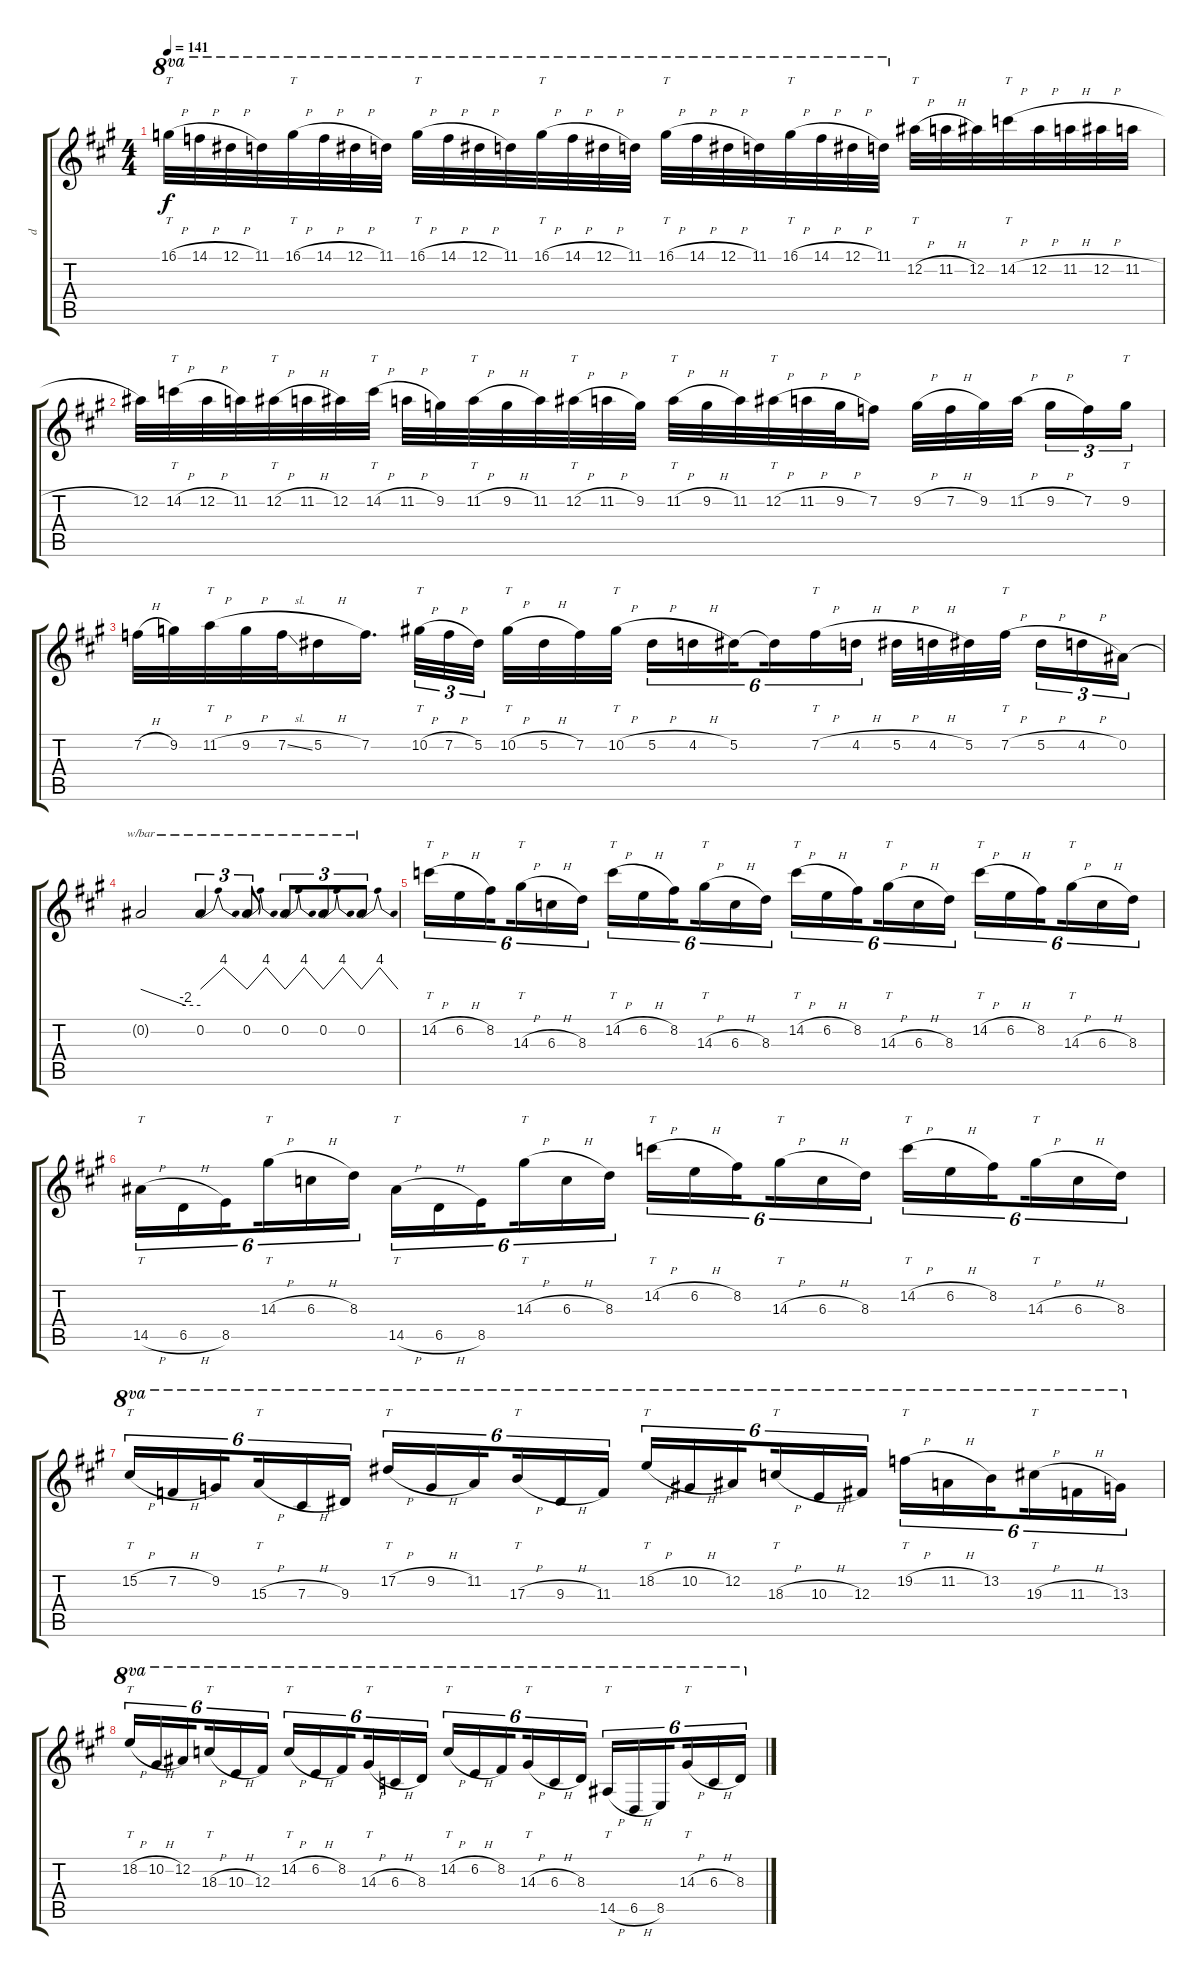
\track ("d" "d") {instrument distortionguitar}
\staff {score tabs}
\tuning (Eb4 Bb3 Gb3 Db3 Ab2 Eb2) {hide}
\ts (4 4)
\tempo 141
\clef g2
\ks a
16.1{h}.32{tt ot 8va dy f} 14.1{h}.32{ot 8va} 12.1{h}.32{ot 8va} 11.1.32{ot 8va} 16.1{h}.32{tt ot 8va} 14.1{h}.32{ot 8va} 12.1{h}.32{ot 8va} 11.1.32{ot 8va} 16.1{h}.32{tt ot 8va} 14.1{h}.32{ot 8va} 12.1{h}.32{ot 8va} 11.1.32{ot 8va} 16.1{h}.32{tt ot 8va} 14.1{h}.32{ot 8va} 12.1{h}.32{ot 8va} 11.1.32{ot 8va} 16.1{h}.32{tt ot 8va} 14.1{h}.32{ot 8va} 12.1{h}.32{ot 8va} 11.1.32{ot 8va} 16.1{h}.32{tt ot 8va} 14.1{h}.32{ot 8va} 12.1{h}.32{ot 8va} 11.1.32{ot 8va} 12.2{h}.32{tt} 11.2{h}.32 12.2.32 14.2{h}.32{tt} 12.2{h}.32 11.2{h}.32 12.2{h}.32 11.2{h}.32 |
12.2.32 14.2{h}.32{tt} 12.2{h}.32 11.2.32 12.2{h}.32{tt} 11.2{h}.32 12.2.32 14.2{h}.32{tt} 11.2{h}.32 9.2.32 11.2{h}.32{tt} 9.2{h}.32 11.2.32 12.2{h}.32{tt} 11.2{h}.32 9.2.32 11.2{h}.32{tt} 9.2{h}.32 11.2.32 12.2{h}.32{tt} 11.2{h}.32 9.2{h}.32 7.2.16 9.2{h}.32 7.2{h}.32 9.2.32 11.2{h}.32{beam splitsecondary} 9.2{h}.16{tu (3 2)} 7.2.16{tu (3 2)} 9.2.16{tt tu (3 2)} |
7.2{h}.32 9.2.32 11.2{h}.32{tt} 9.2{h}.32 7.2{sl}.32 5.2{h}.16 7.2.16{d} 10.2{h}.32{tt tu (3 2)} 7.2{h}.32{tu (3 2)} 5.2.32{tu (3 2) beam splitsecondary} 10.2{h}.32{tt} 5.2{h}.32 7.2.32 10.2{h}.32{tt} 5.2{h}.16{tu (6 4)} 4.2{h}.16{tu (6 4)} 5.2.16{tu (6 4) beam splitsecondary} 5.2{t}.16{tu (6 4)} 7.2{h}.16{tt tu (6 4)} 4.2{h}.16{tu (6 4)} 5.2{h}.32 4.2{h}.32 5.2.32 7.2{h}.32{tt beam splitsecondary} 5.2{h}.16{tu (3 2)} 4.2{h}.16{tu (3 2)} 0.2.16{tu (3 2)} |
0.2{t}.2{tbe (custom default 0 0 45 -8 60 -8)} 0.2.4{tu (3 2) tbe (dip default 0 0 30 16 60 0)} 0.2.8{tu (3 2) tbe (dip default 0 0 30 16 60 0)} 0.2.8{tu (3 2) tbe (dip default 0 0 30 16 60 0)} 0.2.8{tu (3 2) tbe (dip default 0 0 30 16 60 0)} 0.2.8{tu (3 2) tbe (dip default 0 0 30 16 60 0)} |
14.2{h}.16{tt tu (6 4)} 6.2{h}.16{tu (6 4)} 8.2.16{tu (6 4) beam splitsecondary} 14.3{h}.16{tt tu (6 4)} 6.3{h}.16{tu (6 4)} 8.3.16{tu (6 4)} 14.2{h}.16{tt tu (6 4)} 6.2{h}.16{tu (6 4)} 8.2.16{tu (6 4) beam splitsecondary} 14.3{h}.16{tt tu (6 4)} 6.3{h}.16{tu (6 4)} 8.3.16{tu (6 4)} 14.2{h}.16{tt tu (6 4)} 6.2{h}.16{tu (6 4)} 8.2.16{tu (6 4) beam splitsecondary} 14.3{h}.16{tt tu (6 4)} 6.3{h}.16{tu (6 4)} 8.3.16{tu (6 4)} 14.2{h}.16{tt tu (6 4)} 6.2{h}.16{tu (6 4)} 8.2.16{tu (6 4) beam splitsecondary} 14.3{h}.16{tt tu (6 4)} 6.3{h}.16{tu (6 4)} 8.3.16{tu (6 4)} |
14.5{h}.16{tt tu (6 4)} 6.5{h}.16{tu (6 4)} 8.5.16{tu (6 4) beam splitsecondary} 14.3{h}.16{tt tu (6 4)} 6.3{h}.16{tu (6 4)} 8.3.16{tu (6 4)} 14.5{h}.16{tt tu (6 4)} 6.5{h}.16{tu (6 4)} 8.5.16{tu (6 4) beam splitsecondary} 14.3{h}.16{tt tu (6 4)} 6.3{h}.16{tu (6 4)} 8.3.16{tu (6 4)} 14.2{h}.16{tt tu (6 4)} 6.2{h}.16{tu (6 4)} 8.2.16{tu (6 4) beam splitsecondary} 14.3{h}.16{tt tu (6 4)} 6.3{h}.16{tu (6 4)} 8.3.16{tu (6 4)} 14.2{h}.16{tt tu (6 4)} 6.2{h}.16{tu (6 4)} 8.2.16{tu (6 4) beam splitsecondary} 14.3{h}.16{tt tu (6 4)} 6.3{h}.16{tu (6 4)} 8.3.16{tu (6 4)} |
15.2{h}.16{tt tu (6 4) ot 8va} 7.2{h}.16{tu (6 4) ot 8va} 9.2.16{tu (6 4) ot 8va beam splitsecondary} 15.3{h}.16{tt tu (6 4) ot 8va} 7.3{h}.16{tu (6 4) ot 8va} 9.3.16{tu (6 4) ot 8va} 17.2{h}.16{tt tu (6 4) ot 8va} 9.2{h}.16{tu (6 4) ot 8va} 11.2.16{tu (6 4) ot 8va beam splitsecondary} 17.3{h}.16{tt tu (6 4) ot 8va} 9.3{h}.16{tu (6 4) ot 8va} 11.3.16{tu (6 4) ot 8va} 18.2{h}.16{tt tu (6 4) ot 8va} 10.2{h}.16{tu (6 4) ot 8va} 12.2.16{tu (6 4) ot 8va beam splitsecondary} 18.3{h}.16{tt tu (6 4) ot 8va} 10.3{h}.16{tu (6 4) ot 8va} 12.3.16{tu (6 4) ot 8va} 19.2{h}.16{tt tu (6 4) ot 8va} 11.2{h}.16{tu (6 4) ot 8va} 13.2.16{tu (6 4) ot 8va beam splitsecondary} 19.3{h}.16{tt tu (6 4) ot 8va} 11.3{h}.16{tu (6 4) ot 8va} 13.3.16{tu (6 4) ot 8va} |
18.2{h}.16{tt tu (6 4) ot 8va} 10.2{h}.16{tu (6 4) ot 8va} 12.2.16{tu (6 4) ot 8va beam splitsecondary} 18.3{h}.16{tt tu (6 4) ot 8va} 10.3{h}.16{tu (6 4) ot 8va} 12.3.16{tu (6 4) ot 8va} 14.2{h}.16{tt tu (6 4) ot 8va} 6.2{h}.16{tu (6 4) ot 8va} 8.2.16{tu (6 4) ot 8va beam splitsecondary} 14.3{h}.16{tt tu (6 4) ot 8va} 6.3{h}.16{tu (6 4) ot 8va} 8.3.16{tu (6 4) ot 8va} 14.2{h}.16{tt tu (6 4) ot 8va} 6.2{h}.16{tu (6 4) ot 8va} 8.2.16{tu (6 4) ot 8va beam splitsecondary} 14.3{h}.16{tt tu (6 4) ot 8va} 6.3{h}.16{tu (6 4) ot 8va} 8.3.16{tu (6 4) ot 8va} 14.5{h}.16{tt tu (6 4) ot 8va} 6.5{h}.16{tu (6 4) ot 8va} 8.5.16{tu (6 4) ot 8va beam splitsecondary} 14.3{h}.16{tt tu (6 4) ot 8va} 6.3{h}.16{tu (6 4) ot 8va} 8.3.16{tu (6 4) ot 8va}
